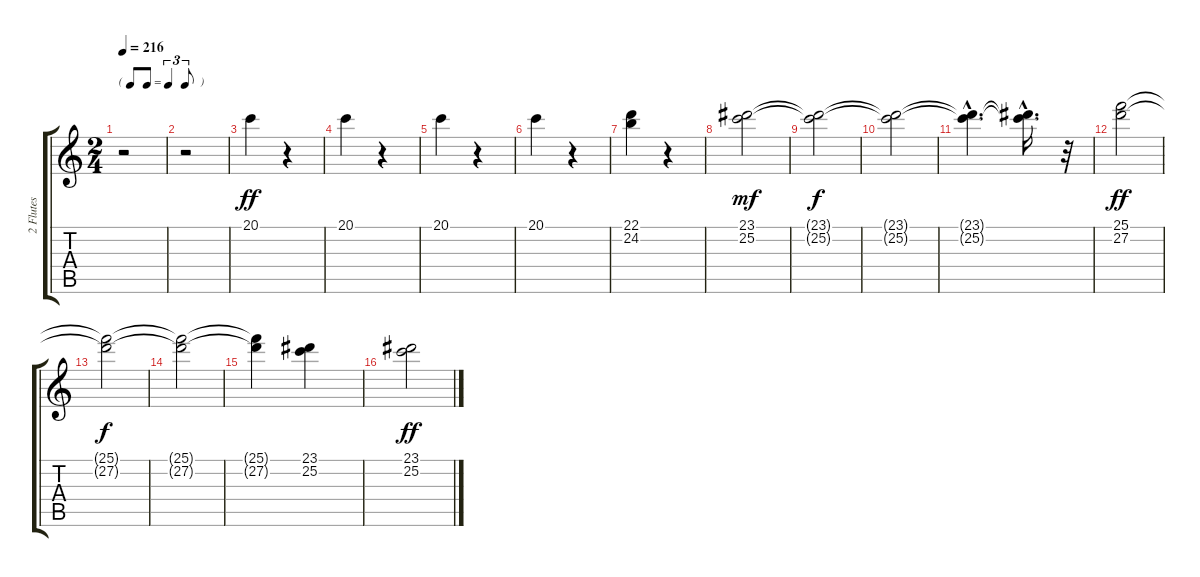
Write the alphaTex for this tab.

\track ("2 Flutes" "2 Flutes") {instrument flute}
\staff {score tabs}
\tuning (E4 B3 G3 D3 A2 E2) {hide}
\ts (2 4)
\tf triplet8th
\tempo 216
\clef g2
\ks c
r.2{dy f} |
r.2 |
20.1.4{dy ff} r.4 |
20.1.4 r.4 |
20.1.4 r.4 |
20.1.4 r.4 |
(22.1 24.2).4 r.4 |
(23.1 25.2).2{dy mf} |
(23.1{t} 25.2{t}).2{dy f} |
(23.1{t} 25.2{t}).2 |
(23.1{hac t} 25.2{hac t}).4{d} (23.1{hac t} 25.2{hac t}).16{d} r.32 |
(25.1 27.2).2{dy ff} |
(25.1{t} 27.2{t}).2{dy f} |
(25.1{t} 27.2{t}).2 |
(25.1{t} 27.2{t}).4 (23.1 25.2).4 |
(23.1 25.2).2{dy ff}
